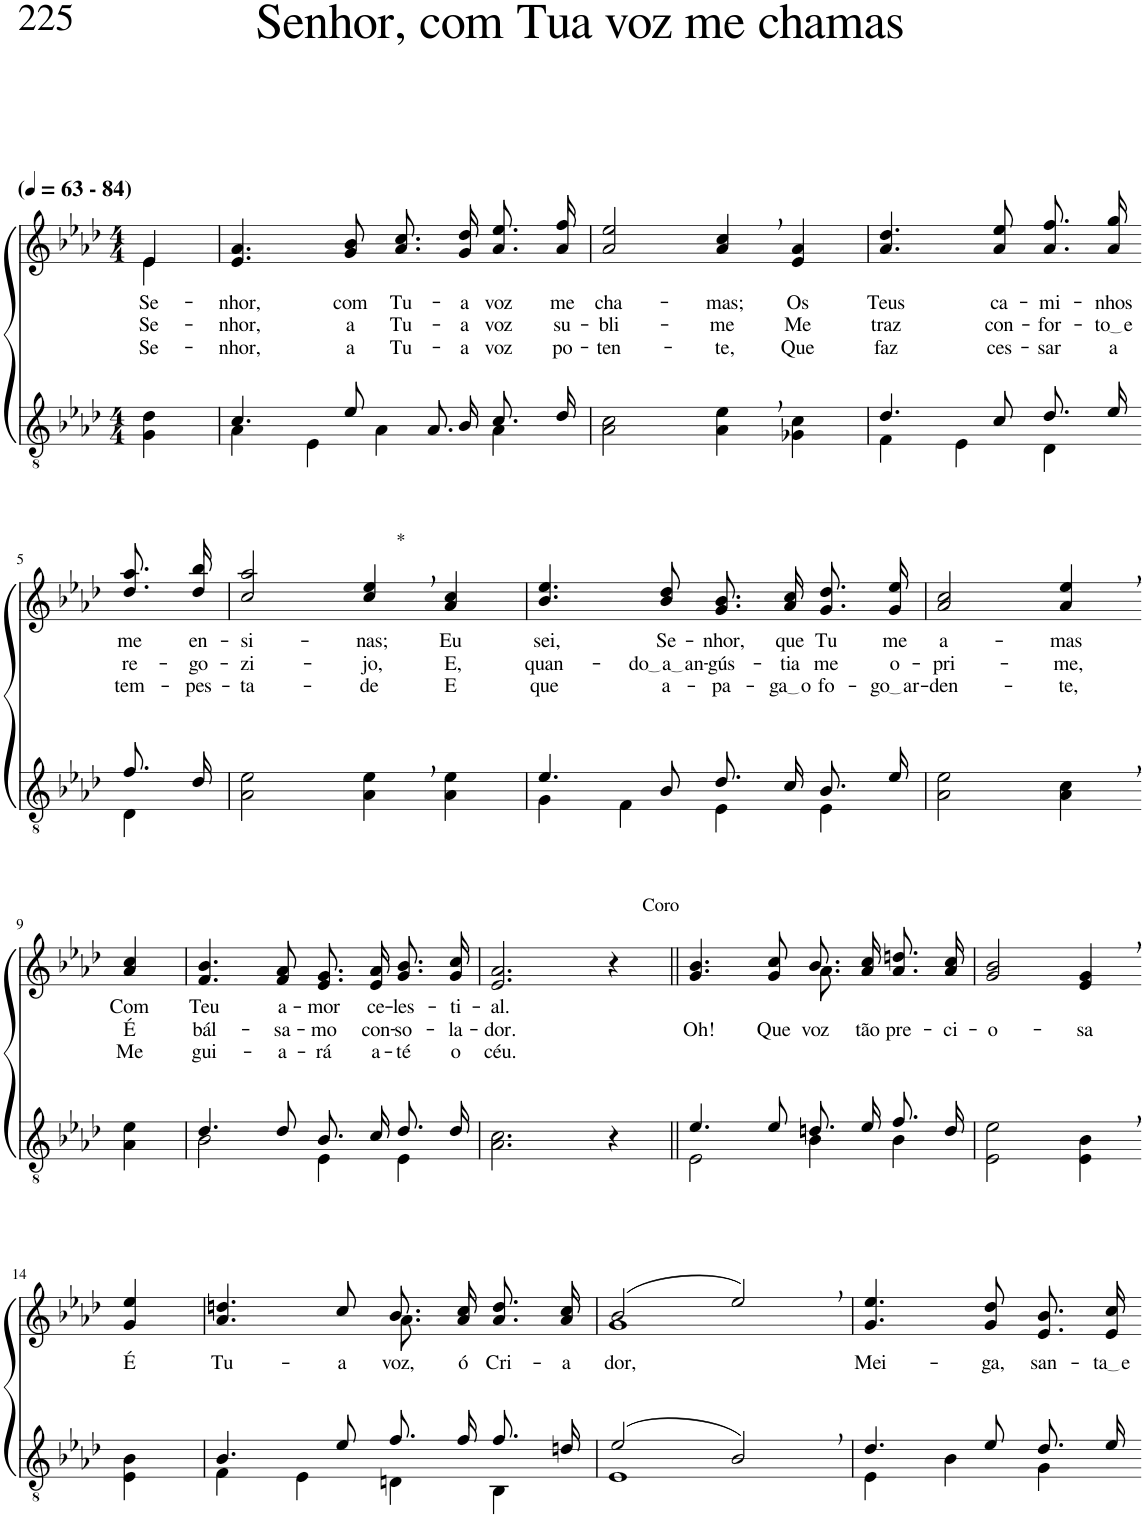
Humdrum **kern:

**kern	**kern	**text	**text	**text
*part2	*part1	*part1	*part1	*part1
*staff2	*staff1	*staff1	*staff1	*staff1
*I"Parte III e IV	*I"Parte I e II	*	*	*
*clefGv2	*clefG2	*	*	*
*Trd3c5	*Trd3c5	*	*	*
*k[b-e-a-d-]	*k[b-e-a-d-]	*	*	*
*M4/4	*M4/4	*	*	*
*MM63	*MM63	*	*	*
=1	=1	=1	=1	=1
!	!LO:TX:a:B:t=(	!	!	!
!	!LO:TX:a:B:t=- 84)	!	!	!
!	!	!LO:LY:b	!LO:LY:b	!LO:LY:b
*	*^	*	*	*
4G\ 4d-\	4e-\	4e-/	Se-	Se-	Se-
=2	=2	=2	=2	=2	=2
*^	*	*	*	*	*
!	!	!	!	!LO:LY:b	!LO:LY:b	!LO:LY:b
*	*	*v	*v	*	*	*
4.c/	4A-\	4.e-/ 4.a-/	-nhor,	-nhor,	-nhor,
.	4E-\	.	.	.	.
!	!	!	!LO:LY:b	!LO:LY:b	!LO:LY:b
8e-/	.	8g/ 8b-/	com	a	a
!	!	!	!LO:LY:b	!LO:LY:b	!LO:LY:b
8.A-/L	4A-\	8.a-\ 8.cc\L	Tu-	Tu-	Tu-
!	!	!	!LO:LY:b	!LO:LY:b	!LO:LY:b
16B-/Jk	.	16g\ 16dd-\Jk	-a	-a	-a
!	!	!	!LO:LY:b	!LO:LY:b	!LO:LY:b
8.c/L	4A-\	8.a-\ 8.ee-\L	voz	voz	voz
!	!	!	!LO:LY:b	!LO:LY:b	!LO:LY:b
16d-/Jk	.	16a-\ 16ff\Jk	me	su-	po-
*v	*v	*	*	*	*
=3	=3	=3	=3	=3
!	!	!LO:LY:b	!LO:LY:b	!LO:LY:b
2A-\ 2c\	2a-/ 2ee-/	cha-	-bli-	-ten-
!	!	!LO:LY:b	!LO:LY:b	!LO:LY:b
4A-\, 4e-\,	4a-/, 4cc/,	-mas;	-me	-te,
!	!	!LO:LY:b	!LO:LY:b	!LO:LY:b
4G-X\ 4c\	4e-/ 4a-/	Os	Me	Que
=4	=4	=4	=4	=4
*^	*	*	*	*
!	!	!	!LO:LY:b	!LO:LY:b	!LO:LY:b
4.d-/	4F\	4.a-/ 4.dd-/	Teus	traz	faz
.	4E-\	.	.	.	.
!	!	!	!LO:LY:b	!LO:LY:b	!LO:LY:b
8c/	.	8a-/ 8ee-/	ca-	con-	ces-
!	!	!	!LO:LY:b	!LO:LY:b	!LO:LY:b
8.d-/L	4D-\	8.a-\ 8.ff\L	-mi-	-for-	-sar
!	!	!	!LO:LY:b	!LO:LY:b	!LO:LY:b
16e-/Jk	.	16a-\ 16gg\Jk	-nhos	to e	a
!!LO:LB:g=z
=5-	=5-	=5-	=5-	=5-	=5-
!	!	!	!LO:LY:b	!LO:LY:b	!LO:LY:b
8.f/L	4D-\	8.dd-\ 8.aa-\L	me	re-	tem-
!	!	!	!LO:LY:b	!LO:LY:b	!LO:LY:b
16d-/Jk	.	16dd-\ 16bb-\Jk	en-	-go-	-pes-
*v	*v	*	*	*	*
=6	=6	=6	=6	=6
!	!	!LO:LY:b	!LO:LY:b	!LO:LY:b
2A-\ 2e-\	2cc/ 2aa-/	-si-	-zi-	-ta-
!	!LO:TX:a:t=*	!	!	!
!	!	!LO:LY:b	!LO:LY:b	!LO:LY:b
4A-\, 4e-\,	4cc/, 4ee-/,	-nas;	-jo,	-de
!	!	!LO:LY:b	!LO:LY:b	!LO:LY:b
4A-\ 4e-\	4a-/ 4cc/	Eu	E,	E
=7	=7	=7	=7	=7
*^	*	*	*	*
!	!	!	!LO:LY:b	!LO:LY:b	!LO:LY:b
4.e-/	4G\	4.b-/ 4.ee-/	sei,	quan-	que
.	4F\	.	.	.	.
!	!	!	!LO:LY:b	!LO:LY:b	!LO:LY:b
8B-/	.	8b-/ 8dd-/	Se-	do a an	a-
!	!	!	!LO:LY:b	!LO:LY:b	!LO:LY:b
8.d-/L	4E-\	8.g/ 8.b-/L	-nhor,	-gús-	-pa-
!	!	!	!LO:LY:b	!LO:LY:b	!LO:LY:b
16c/Jk	.	16a-/ 16cc/Jk	que	-tia	ga o
!	!	!	!LO:LY:b	!LO:LY:b	!LO:LY:b
8.B-/L	4E-\	8.g\ 8.dd-\L	Tu	me	fo-
!	!	!	!LO:LY:b	!LO:LY:b	!LO:LY:b
16e-/Jk	.	16g\ 16ee-\Jk	me	o-	go ar
*v	*v	*	*	*	*
=8	=8	=8	=8	=8
!	!	!LO:LY:b	!LO:LY:b	!LO:LY:b
2A-\ 2e-\	2a-/ 2cc/	a-	-pri-	-den-
!	!	!LO:LY:b	!LO:LY:b	!LO:LY:b
4A-\, 4c\,	4a-/, 4ee-/,	-mas	-me,	-te,
!!LO:LB:g=z
=9-	=9-	=9-	=9-	=9-
!	!	!LO:LY:b	!LO:LY:b	!LO:LY:b
4A-\ 4e-\	4a-/ 4cc/	Com	É	Me
=10	=10	=10	=10	=10
*^	*	*	*	*
!	!	!	!LO:LY:b	!LO:LY:b	!LO:LY:b
4.d-/	2B-\	4.f/ 4.b-/	Teu	bál-	gui-
!	!	!	!LO:LY:b	!LO:LY:b	!LO:LY:b
8d-/	.	8f/ 8a-/	a-	-sa-	-a-
!	!	!	!LO:LY:b	!LO:LY:b	!LO:LY:b
8.B-/L	4E-\	8.e-/ 8.g/L	-mor	-mo	-rá
!	!	!	!LO:LY:b	!LO:LY:b	!LO:LY:b
16c/Jk	.	16e-/ 16a-/Jk	ce-	con-	a-
!	!	!	!LO:LY:b	!LO:LY:b	!LO:LY:b
8.d-/L	4E-\	8.g/ 8.b-/L	-les-	-so-	-té
!	!	!	!LO:LY:b	!LO:LY:b	!LO:LY:b
16d-/Jk	.	16g/ 16cc/Jk	-ti-	-la-	o
*v	*v	*	*	*	*
=11	=11	=11	=11	=11
!	!	!LO:LY:b	!LO:LY:b	!LO:LY:b
2.A-\ 2.c\	2.e-/ 2.a-/	-al.	-dor.	céu.
!	!LO:TX:a:t=Coro	!	!	!
4r	4r	.	.	.
=12||	=12||	=12||	=12||	=12||
*^	*	*	*	*
!	!	!	!	!LO:LY:b	!
*	*	*^	*	*	*
4.e-/	2E-\	4.g/ 4.b-/	2ryy	.	Oh!	.
!	!	!	!	!	!LO:LY:b	!
8e-/	.	8g/ 8cc/	.	.	Que	.
!	!	!	!	!	!LO:LY:b	!
8.dn/L	4B-\	8.b-\L	8.a-\	.	voz	.
!	!	!	!	!	!LO:LY:b	!
16e-/Jk	.	16a-\ 16cc\Jk	4ryy	.	tão	.
!	!	!	!	!	!LO:LY:b	!
8.f/L	4B-\	8.a-\ 8.ddn\L	.	.	pre-	.
!	!	!	!	!	!LO:LY:b	!
16d/Jk	.	16a-\ 16cc\Jk	16ryy	.	-ci-	.
*v	*v	*	*	*	*	*
=13	=13	=13	=13	=13	=13
!	!	!	!	!LO:LY:b	!
*	*v	*v	*	*	*
2E-\ 2e-\	2g/ 2b-/	.	-o-	.
!	!	!	!LO:LY:b	!
4E-\, 4B-\,	4e-/, 4g/,	.	-sa	.
!!LO:LB:g=z
=14-	=14-	=14-	=14-	=14-
!	!	!LO:LY:b	!	!
4E-\ 4B-\	4g/ 4ee-/	É	.	.
=15	=15	=15	=15	=15
*^	*	*	*	*
!	!	!	!LO:LY:b	!	!
*	*	*^	*	*	*
4.B-/	4F\	4.a-/ 4.ddn/	2ryy	Tu-	.	.
.	4E-\	.	.	.	.	.
!	!	!	!	!LO:LY:b	!	!
8e-/	.	8cc/	.	-a	.	.
!	!	!	!	!LO:LY:b	!	!
8.f/L	4Dn\	8.b-\L	8.a-\	voz,	.	.
!	!	!	!	!LO:LY:b	!	!
16f/Jk	.	16a-\ 16cc\Jk	4ryy	ó	.	.
!	!	!	!	!LO:LY:b	!	!
8.f/L	4BB-\	8.a-\ 8.dd\L	.	Cri-	.	.
!	!	!	!	!LO:LY:b	!	!
16dn/Jk	.	16a-\ 16cc\Jk	16ryy	-a-	.	.
=16	=16	=16	=16	=16	=16	=16
!	!	!	!	!LO:LY:b	!	!
(2e-/	1E-	(2b-/	1g	-dor,	.	.
2B-,/)	.	2ee-,/)	.	.	.	.
*	*	*v	*v	*	*	*
=17	=17	=17	=17	=17	=17
!	!	!	!LO:LY:b	!	!
4.d-/	4E-\	4.g/ 4.ee-/	Mei-	.	.
.	4B-\	.	.	.	.
!	!	!	!LO:LY:b	!	!
8e-/	.	8g/ 8dd-/	-ga,	.	.
!	!	!	!LO:LY:b	!	!
8.d-/L	4G\	8.e-/ 8.b-/L	san-	.	.
!	!	!	!LO:LY:b	!	!
16e-/Jk	.	16e-/ 16cc/Jk	ta e	.	.
*v	*v	*	*	*	*
=-	=-	=-	=-	=-
*-	*-	*-	*-	*-
